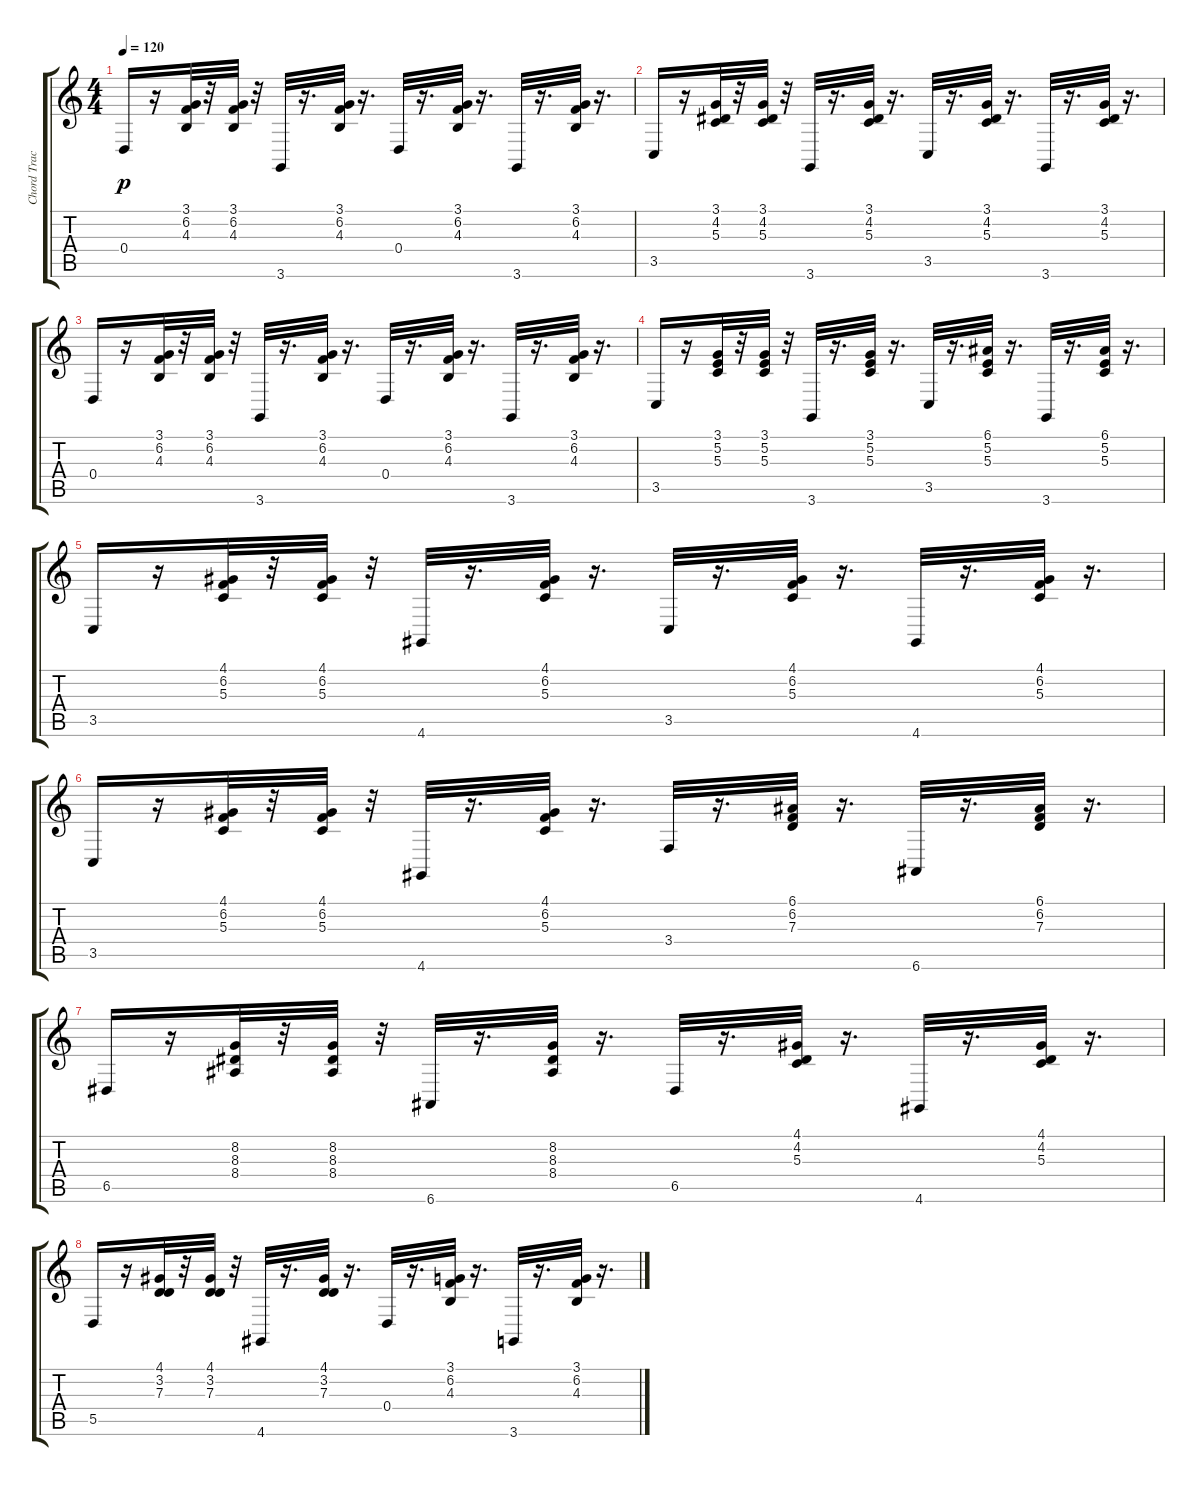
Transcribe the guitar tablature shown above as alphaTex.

\track ("Chord Track" "Chord Trac") {instrument acousticgrandpiano}
\staff {score tabs}
\tuning (E4 B3 G3 D3 A2 E2) {hide}
\ts (4 4)
\tempo 120
\clef g2
\ks c
0.4.16{dy p} r.16 (3.1 6.2 4.3).32 r.32 (3.1 6.2 4.3).32 r.32 3.6.32 r.16{d} (3.1 6.2 4.3).32 r.16{d} 0.4.32 r.16{d} (3.1 6.2 4.3).32 r.16{d} 3.6.32 r.16{d} (3.1 6.2 4.3).32 r.16{d} |
3.5.16 r.16 (3.1 4.2 5.3).32 r.32 (3.1 4.2 5.3).32 r.32 3.6.32 r.16{d} (3.1 4.2 5.3).32 r.16{d} 3.5.32 r.16{d} (3.1 4.2 5.3).32 r.16{d} 3.6.32 r.16{d} (3.1 4.2 5.3).32 r.16{d} |
0.4.16 r.16 (3.1 6.2 4.3).32 r.32 (3.1 6.2 4.3).32 r.32 3.6.32 r.16{d} (3.1 6.2 4.3).32 r.16{d} 0.4.32 r.16{d} (3.1 6.2 4.3).32 r.16{d} 3.6.32 r.16{d} (3.1 6.2 4.3).32 r.16{d} |
3.5.16 r.16 (3.1 5.2 5.3).32 r.32 (3.1 5.2 5.3).32 r.32 3.6.32 r.16{d} (3.1 5.2 5.3).32 r.16{d} 3.5.32 r.16{d} (6.1 5.2 5.3).32 r.16{d} 3.6.32 r.16{d} (6.1 5.2 5.3).32 r.16{d} |
3.5.16 r.16 (4.1 6.2 5.3).32 r.32 (4.1 6.2 5.3).32 r.32 4.6.32 r.16{d} (4.1 6.2 5.3).32 r.16{d} 3.5.32 r.16{d} (4.1 6.2 5.3).32 r.16{d} 4.6.32 r.16{d} (4.1 6.2 5.3).32 r.16{d} |
3.5.16 r.16 (4.1 6.2 5.3).32 r.32 (4.1 6.2 5.3).32 r.32 4.6.32 r.16{d} (4.1 6.2 5.3).32 r.16{d} 3.4.32 r.16{d} (6.1 6.2 7.3).32 r.16{d} 6.6.32 r.16{d} (6.1 6.2 7.3).32 r.16{d} |
6.5.16 r.16 (8.2 8.3 8.4).32 r.32 (8.2 8.3 8.4).32 r.32 6.6.32 r.16{d} (8.2 8.3 8.4).32 r.16{d} 6.5.32 r.16{d} (4.1 4.2 5.3).32 r.16{d} 4.6.32 r.16{d} (4.1 4.2 5.3).32 r.16{d} |
5.5.16 r.16 (4.1 3.2 7.3).32 r.32 (4.1 3.2 7.3).32 r.32 4.6.32 r.16{d} (4.1 3.2 7.3).32 r.16{d} 0.4.32 r.16{d} (3.1 6.2 4.3).32 r.16{d} 3.6.32 r.16{d} (3.1 6.2 4.3).32 r.16{d}
